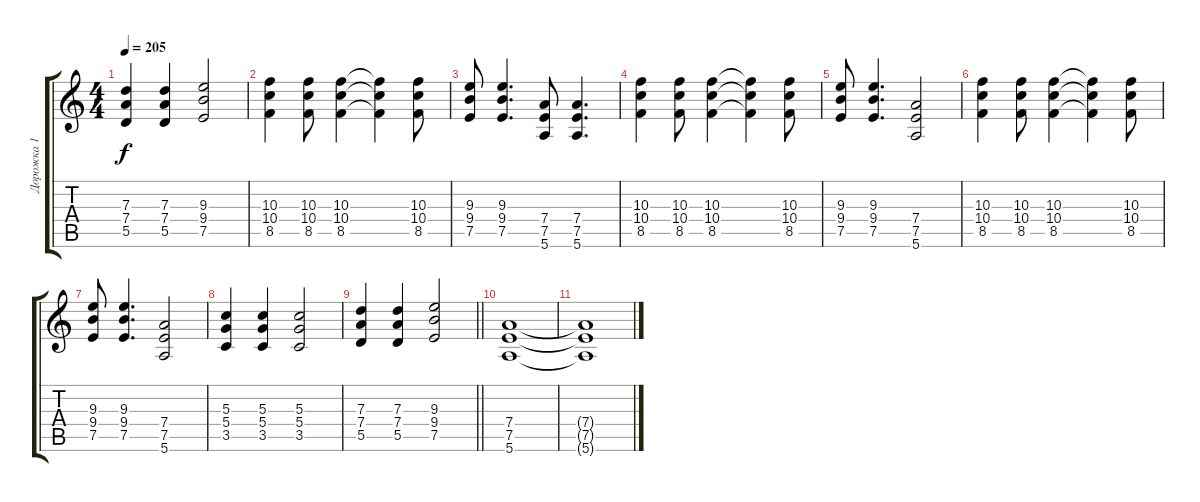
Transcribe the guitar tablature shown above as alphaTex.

\track ("Дорожка 1" "Дорожка 1") {instrument distortionguitar}
\staff {score tabs}
\tuning (E4 B3 G3 D3 A2 E2) {hide}
\ts (4 4)
\tempo 205
\clef g2
\ks c
(7.3 7.4 5.5).4{dy f} (7.3 7.4 5.5).4 (9.3 9.4 7.5).2 |
(10.3 10.4 8.5).4 (10.3 10.4 8.5).8 (10.3 10.4 8.5).4 (10.3{t} 10.4{t} 8.5{t}).4 (10.3 10.4 8.5).8 |
(9.3 9.4 7.5).8 (9.3 9.4 7.5).4{d} (7.4 7.5 5.6).8 (7.4 7.5 5.6).4{d} |
(10.3 10.4 8.5).4 (10.3 10.4 8.5).8 (10.3 10.4 8.5).4 (10.3{t} 10.4{t} 8.5{t}).4 (10.3 10.4 8.5).8 |
(9.3 9.4 7.5).8 (9.3 9.4 7.5).4{d} (7.4 7.5 5.6).2 |
(10.3 10.4 8.5).4 (10.3 10.4 8.5).8 (10.3 10.4 8.5).4 (10.3{t} 10.4{t} 8.5{t}).4 (10.3 10.4 8.5).8 |
(9.3 9.4 7.5).8 (9.3 9.4 7.5).4{d} (7.4 7.5 5.6).2 |
(5.3 5.4 3.5).4 (5.3 5.4 3.5).4 (5.3 5.4 3.5).2 |
\barLineRight lightlight
(7.3 7.4 5.5).4 (7.3 7.4 5.5).4 (9.3 9.4 7.5).2 |
(7.4 7.5 5.6).1 |
(7.4{t} 7.5{t} 5.6{t}).1
